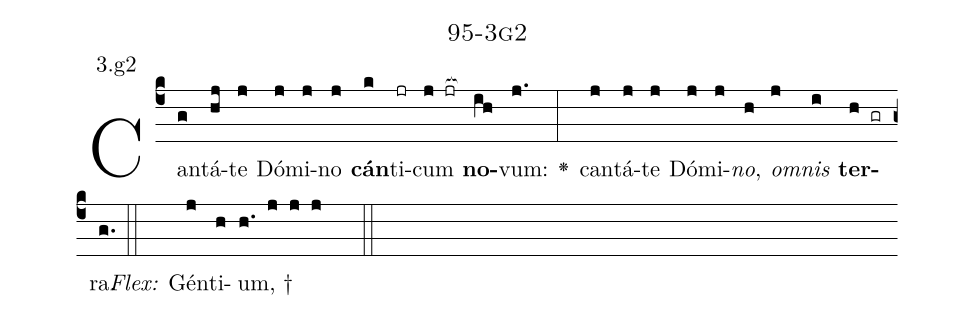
name: 95-3g2;
annotation: 3.g2;
%%
(c4)Can(g)tá(hj)te(j) Dó(j)mi(j)no(j) <b>cán</b>(k)ti(jr)cum(j jr[ocb:1{]) <b>no</b>(ih[ocb:0}])vum:(j.) <v>\greheightstar</v>(:) can(j)tá(j)te(j) Dó(j)mi(j)<i>no</i>,(h) <i>om</i>(j)<i>nis</i>(i) <b>ter</b>(h gr)ra.(g.) (::)
<i>Flex:</i>()  Gén(j)ti(h)um, †(h. j j j  ::)

%E(j) u(h) o(j) u(i) a(h) e.(g.) (::)
